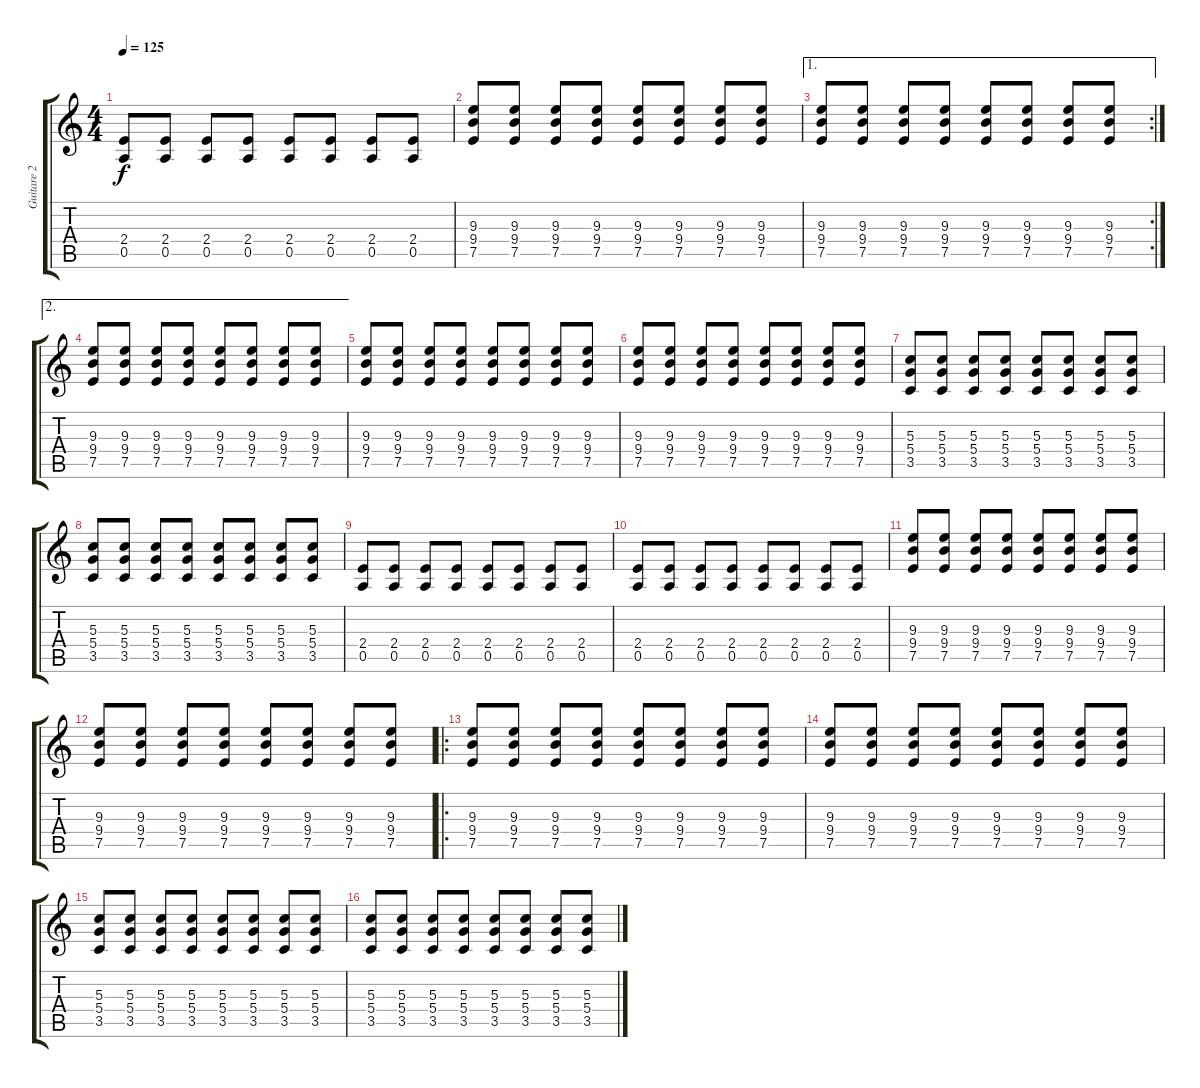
\track ("Guitare 2" "Guitare 2") {instrument distortionguitar}
\staff {score tabs}
\tuning (E4 B3 G3 D3 A2 E2) {hide}
\ts (4 4)
\tempo 125
\clef g2
\ks c
(2.4 0.5).8{dy f} (2.4 0.5).8 (2.4 0.5).8 (2.4 0.5).8 (2.4 0.5).8 (2.4 0.5).8 (2.4 0.5).8 (2.4 0.5).8 |
(9.3 9.4 7.5).8 (9.3 9.4 7.5).8 (9.3 9.4 7.5).8 (9.3 9.4 7.5).8 (9.3 9.4 7.5).8 (9.3 9.4 7.5).8 (9.3 9.4 7.5).8 (9.3 9.4 7.5).8 |
\ae 1
\rc 2
(9.3 9.4 7.5).8 (9.3 9.4 7.5).8 (9.3 9.4 7.5).8 (9.3 9.4 7.5).8 (9.3 9.4 7.5).8 (9.3 9.4 7.5).8 (9.3 9.4 7.5).8 (9.3 9.4 7.5).8 |
\ae 2
(9.3 9.4 7.5).8 (9.3 9.4 7.5).8 (9.3 9.4 7.5).8 (9.3 9.4 7.5).8 (9.3 9.4 7.5).8 (9.3 9.4 7.5).8 (9.3 9.4 7.5).8 (9.3 9.4 7.5).8 |
(9.3 9.4 7.5).8 (9.3 9.4 7.5).8 (9.3 9.4 7.5).8 (9.3 9.4 7.5).8 (9.3 9.4 7.5).8 (9.3 9.4 7.5).8 (9.3 9.4 7.5).8 (9.3 9.4 7.5).8 |
(9.3 9.4 7.5).8 (9.3 9.4 7.5).8 (9.3 9.4 7.5).8 (9.3 9.4 7.5).8 (9.3 9.4 7.5).8 (9.3 9.4 7.5).8 (9.3 9.4 7.5).8 (9.3 9.4 7.5).8 |
(5.3 5.4 3.5).8 (5.3 5.4 3.5).8 (5.3 5.4 3.5).8 (5.3 5.4 3.5).8 (5.3 5.4 3.5).8 (5.3 5.4 3.5).8 (5.3 5.4 3.5).8 (5.3 5.4 3.5).8 |
(5.3 5.4 3.5).8 (5.3 5.4 3.5).8 (5.3 5.4 3.5).8 (5.3 5.4 3.5).8 (5.3 5.4 3.5).8 (5.3 5.4 3.5).8 (5.3 5.4 3.5).8 (5.3 5.4 3.5).8 |
(2.4 0.5).8 (2.4 0.5).8 (2.4 0.5).8 (2.4 0.5).8 (2.4 0.5).8 (2.4 0.5).8 (2.4 0.5).8 (2.4 0.5).8 |
(2.4 0.5).8 (2.4 0.5).8 (2.4 0.5).8 (2.4 0.5).8 (2.4 0.5).8 (2.4 0.5).8 (2.4 0.5).8 (2.4 0.5).8 |
(9.3 9.4 7.5).8 (9.3 9.4 7.5).8 (9.3 9.4 7.5).8 (9.3 9.4 7.5).8 (9.3 9.4 7.5).8 (9.3 9.4 7.5).8 (9.3 9.4 7.5).8 (9.3 9.4 7.5).8 |
(9.3 9.4 7.5).8 (9.3 9.4 7.5).8 (9.3 9.4 7.5).8 (9.3 9.4 7.5).8 (9.3 9.4 7.5).8 (9.3 9.4 7.5).8 (9.3 9.4 7.5).8 (9.3 9.4 7.5).8 |
\ro
(9.3 9.4 7.5).8 (9.3 9.4 7.5).8 (9.3 9.4 7.5).8 (9.3 9.4 7.5).8 (9.3 9.4 7.5).8 (9.3 9.4 7.5).8 (9.3 9.4 7.5).8 (9.3 9.4 7.5).8 |
(9.3 9.4 7.5).8 (9.3 9.4 7.5).8 (9.3 9.4 7.5).8 (9.3 9.4 7.5).8 (9.3 9.4 7.5).8 (9.3 9.4 7.5).8 (9.3 9.4 7.5).8 (9.3 9.4 7.5).8 |
(5.3 5.4 3.5).8 (5.3 5.4 3.5).8 (5.3 5.4 3.5).8 (5.3 5.4 3.5).8 (5.3 5.4 3.5).8 (5.3 5.4 3.5).8 (5.3 5.4 3.5).8 (5.3 5.4 3.5).8 |
(5.3 5.4 3.5).8 (5.3 5.4 3.5).8 (5.3 5.4 3.5).8 (5.3 5.4 3.5).8 (5.3 5.4 3.5).8 (5.3 5.4 3.5).8 (5.3 5.4 3.5).8 (5.3 5.4 3.5).8
